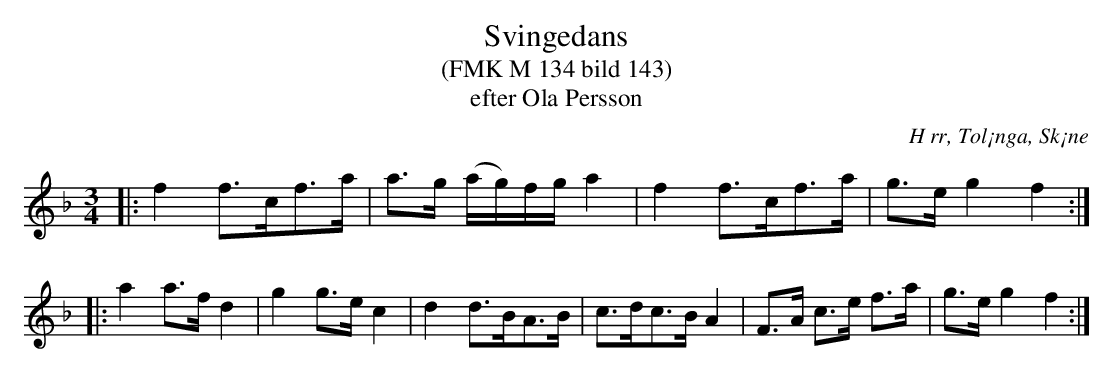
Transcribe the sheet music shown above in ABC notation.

X:1
T:Svingedans
T:(FMK M 134 bild 143)
T:efter Ola Persson
O:H rr, Tol¡nga, Sk¡ne
M:3/4
L:1/8
K:F
|: f2 f>cf>a | a>g (a/g/)f/g/ a2 | f2 f>cf>a | g>e g2 f2 :|
|: a2 a>f d2 | g2 g>e c2 | d2 d>BA>B | c>dc>B A2 | F>A c>e f>a | g>e g2 f2 :|
